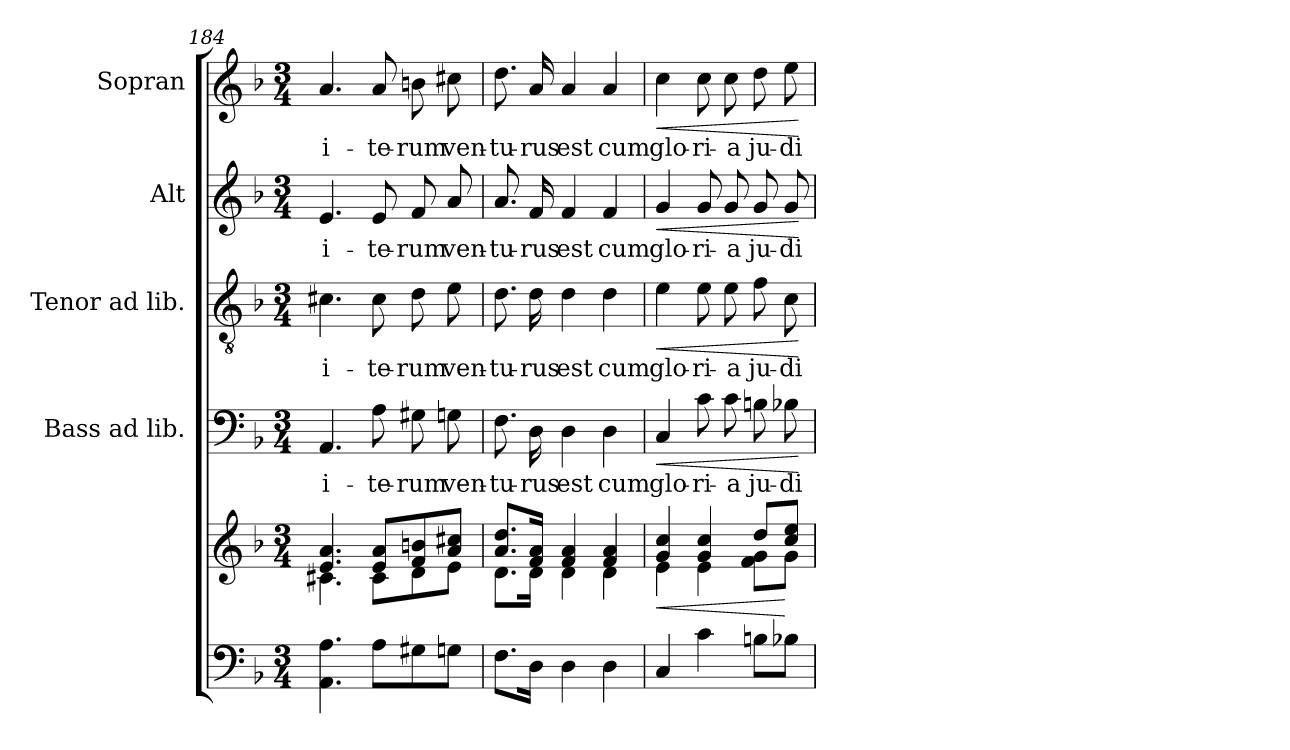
**kern	**kern	**dynam	**kern	**text	**dynam	**kern	**text	**dynam	**kern	**text	**dynam	**kern	**text	**dynam
*part5	*part5	*part5	*part4	*part4	*part4	*part3	*part3	*part3	*part2	*part2	*part2	*part1	*part1	*part1
*staff6	*staff5	*staff5/6	*staff4	*staff4	*staff4	*staff3	*staff3	*staff3	*staff2	*staff2	*staff2	*staff1	*staff1	*staff1
*	*	*	*I"Bass ad lib.	*	*	*I"Tenor ad lib.	*	*	*I"Alt	*	*	*I"Sopran	*	*
*	*	*	*I'B.	*	*	*I'T.	*	*	*I'A.	*	*	*I'S.	*	*
*clefF4	*clefG2	*	*clefF4	*	*	*clefGv2	*	*	*clefG2	*	*	*clefG2	*	*
*k[b-]	*k[b-]	*	*k[b-]	*	*	*k[b-]	*	*	*k[b-]	*	*	*k[b-]	*	*
*F:	*F:	*	*F:	*	*	*F:	*	*	*F:	*	*	*F:	*	*
*M3/4	*M3/4	*	*M3/4	*	*	*M3/4	*	*	*M3/4	*	*	*M3/4	*	*
=184	=184	=184	=184	=184	=184	=184	=184	=184	=184	=184	=184	=184	=184	=184
*	*^	*	*	*	*	*	*	*	*	*	*	*	*	*
!	!	!	!	!	!LO:LY:b	!	!	!LO:LY:b	!	!	!LO:LY:b	!	!	!LO:LY:b	!
4.AA\ 4.A\	4.e/ 4.a/	4.c#X\	.	4.AA/	i-	.	4.c#X\	i-	.	4.e/	i-	.	4.a/	i-	.
!	!	!	!	!	!LO:LY:b	!	!	!LO:LY:b	!	!	!LO:LY:b	!	!	!LO:LY:b	!
8A\L	8e/ 8a/L	8c#\L	.	8A\	-te-	.	8c#\	-te-	.	8e/	-te-	.	8a/	-te-	.
!	!	!	!	!	!LO:LY:b	!	!	!LO:LY:b	!	!	!LO:LY:b	!	!	!LO:LY:b	!
8G#X\	8f/ 8bn/	8d\	.	8G#X\	-rum	.	8d\	-rum	.	8f/	-rum	.	8bn\	-rum	.
!	!	!	!	!	!LO:LY:b	!	!	!LO:LY:b	!	!	!LO:LY:b	!	!	!LO:LY:b	!
8Gn\J	8a/ 8cc#X/J	8e\J	.	8Gn\	ven-	.	8e\	ven-	.	8a/	ven-	.	8cc#X\	ven-	.
=185	=185	=185	=185	=185	=185	=185	=185	=185	=185	=185	=185	=185	=185	=185	=185
!	!	!	!	!	!LO:LY:b	!	!	!LO:LY:b	!	!	!LO:LY:b	!	!	!LO:LY:b	!
8.F\L	8.a/ 8.dd/L	8.d\L	.	8.F\	-tu-	.	8.d\	-tu-	.	8.a/	-tu-	.	8.dd\	-tu-	.
!	!	!	!	!	!LO:LY:b	!	!	!LO:LY:b	!	!	!LO:LY:b	!	!	!LO:LY:b	!
16D\Jk	16f/ 16a/Jk	16d\Jk	.	16D\	-rus	.	16d\	-rus	.	16f/	-rus	.	16a/	-rus	.
!	!	!	!	!	!LO:LY:b	!	!	!LO:LY:b	!	!	!LO:LY:b	!	!	!LO:LY:b	!
4D\	4f/ 4a/	4d\	.	4D\	est	.	4d\	est	.	4f/	est	.	4a/	est	.
!	!	!	!	!	!LO:LY:b	!	!	!LO:LY:b	!	!	!LO:LY:b	!	!	!LO:LY:b	!
4D\	4f/ 4a/	4d\	.	4D\	cum	.	4d\	cum	.	4f/	cum	.	4a/	cum	.
=186	=186	=186	=186	=186	=186	=186	=186	=186	=186	=186	=186	=186	=186	=186	=186
!	!	!	!LO:HP:b	!	!LO:LY:b	!LO:HP:b	!	!LO:LY:b	!LO:HP:b	!	!LO:LY:b	!LO:HP:b	!	!LO:LY:b	!LO:HP:b
4C/	4g/ 4cc/	4e\	<	4C/	glo-	<	4e\	glo-	<	4g/	glo-	<	4cc\	glo-	<
!	!	!	!	!	!LO:LY:b	!	!	!LO:LY:b	!	!	!LO:LY:b	!	!	!LO:LY:b	!
4c\	4g/ 4cc/	4e\	.	8c\	-ri-	.	8e\	-ri-	.	8g/	-ri-	.	8cc\	-ri-	.
!	!	!	!	!	!LO:LY:b	!	!	!LO:LY:b	!	!	!LO:LY:b	!	!	!LO:LY:b	!
.	.	.	.	8c\	-a	.	8e\	-a	.	8g/	-a	.	8cc\	-a	.
!	!	!	!	!	!LO:LY:b	!	!	!LO:LY:b	!	!	!LO:LY:b	!	!	!LO:LY:b	!
8Bn\L	8dd/L	8f\ 8g\L	.	8Bn\	ju-	.	8f\	ju-	.	8g/	ju-	.	8dd\	ju-	.
!	!	!	!	!	!LO:LY:b	!	!	!LO:LY:b	!	!	!LO:LY:b	!	!	!LO:LY:b	!
8B-X\J	8cc/ 8ee/J	8g\J	[	8B-X\	-di-	.	8c\	-di-	.	8g/	-di-	.	8ee\	-di-	.
*	*v	*v	*	*	*	*	*	*	*	*	*	*	*	*	*
.	.	.	.	.	[	.	.	[	.	.	[	.	.	[
=	=	=	=	=	=	=	=	=	=	=	=	=	=	=
*-	*-	*-	*-	*-	*-	*-	*-	*-	*-	*-	*-	*-	*-	*-
